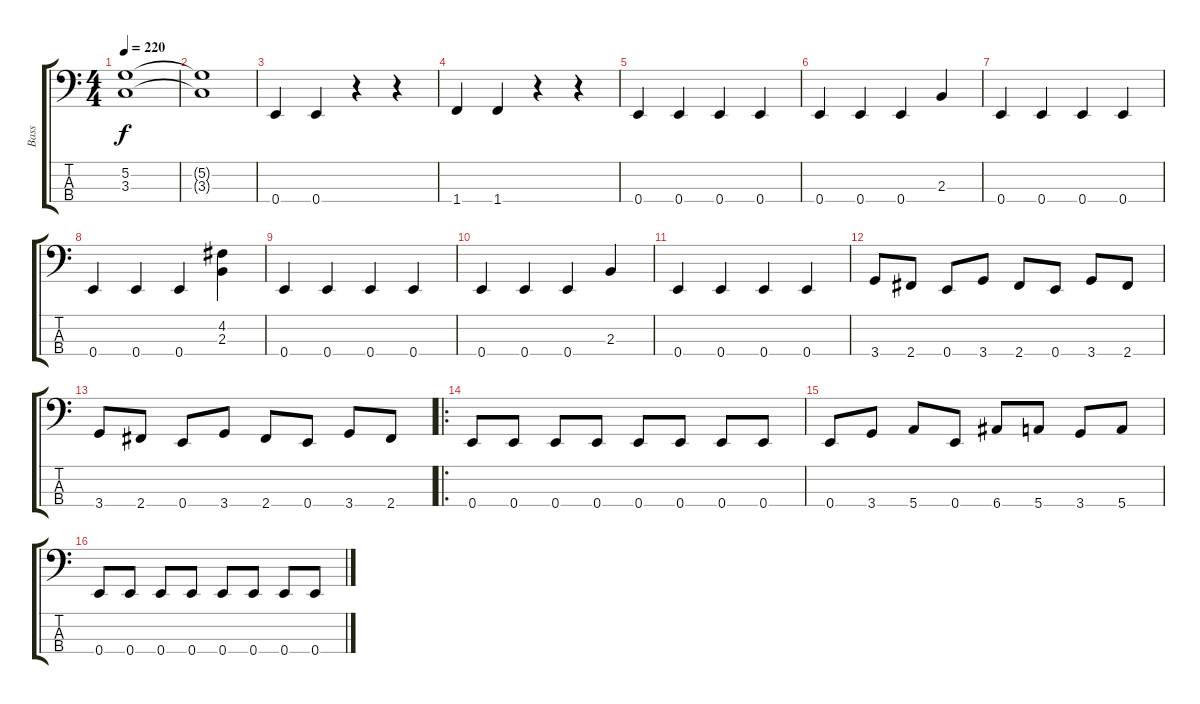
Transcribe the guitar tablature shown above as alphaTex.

\track ("Bass" "Bass") {instrument electricbasspick}
\staff {score tabs}
\tuning (G2 D2 A1 E1) {hide}
\ts (4 4)
\tempo 220
\clef f4
\ks c
(5.2 3.3).1{dy f} |
(5.2{t} 3.3{t}).1 |
0.4.4 0.4.4 r.4 r.4 |
1.4.4 1.4.4 r.4 r.4 |
0.4.4 0.4.4 0.4.4 0.4.4 |
0.4.4 0.4.4 0.4.4 2.3.4 |
0.4.4 0.4.4 0.4.4 0.4.4 |
0.4.4 0.4.4 0.4.4 (4.2 2.3).4 |
0.4.4 0.4.4 0.4.4 0.4.4 |
0.4.4 0.4.4 0.4.4 2.3.4 |
0.4.4 0.4.4 0.4.4 0.4.4 |
3.4.8 2.4.8 0.4.8 3.4.8 2.4.8 0.4.8 3.4.8 2.4.8 |
3.4.8 2.4.8 0.4.8 3.4.8 2.4.8 0.4.8 3.4.8 2.4.8 |
\ro
0.4.8 0.4.8 0.4.8 0.4.8 0.4.8 0.4.8 0.4.8 0.4.8 |
0.4.8 3.4.8 5.4.8 0.4.8 6.4.8 5.4.8 3.4.8 5.4.8 |
0.4.8 0.4.8 0.4.8 0.4.8 0.4.8 0.4.8 0.4.8 0.4.8
